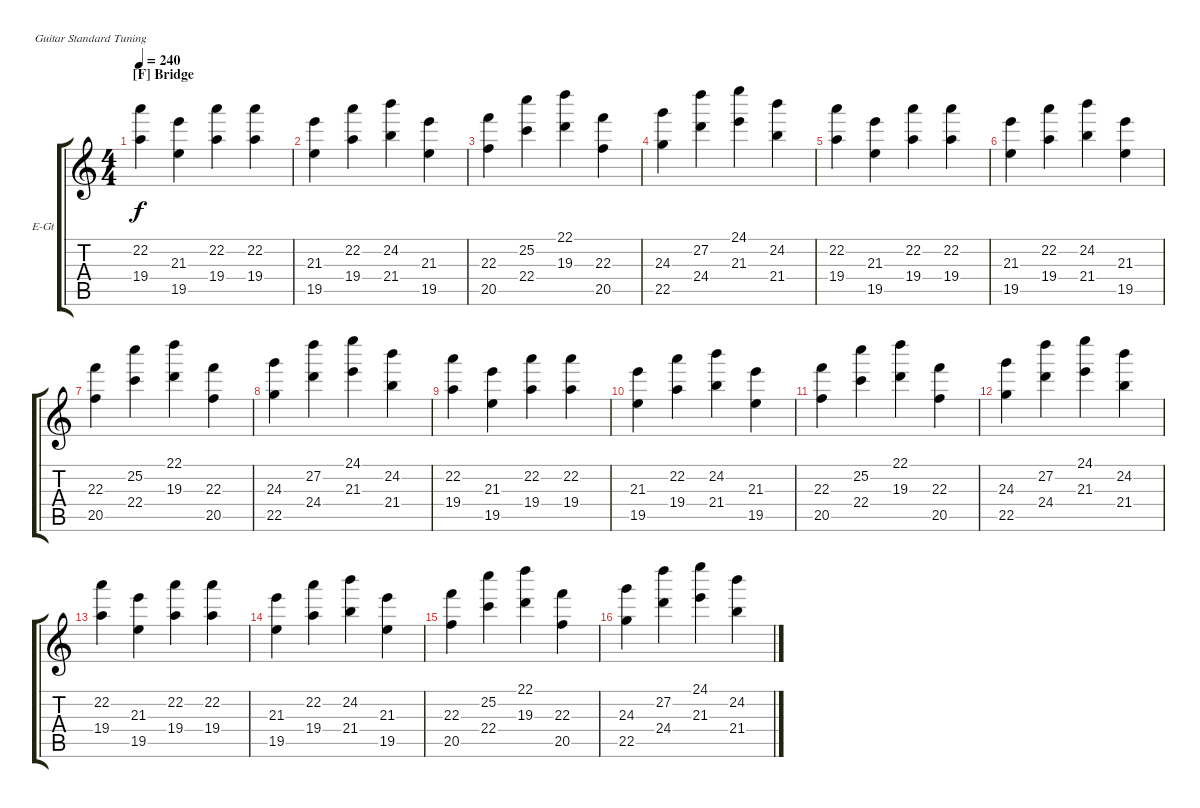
\defaultSystemsLayout 4
\bracketExtendMode groupsimilarinstruments
\firstSystemTrackNameOrientation horizontal
\otherSystemsTrackNameOrientation horizontal
\track ("Synth II" "E-Gt") {instrument distortionguitar}
\staff {score tabs}
\tuning (E4 B3 G3 D3 A2 E2)
\ts (4 4)
\section ("F" "Bridge")
\tempo 240
\clef g2
\scale
0.333333
\ks c
(22.2 19.4).4{dy f} (21.3 19.5).4 (22.2 19.4).4 (22.2 19.4).4 |
\scale
0.333333 (21.3 19.5).4 (22.2 19.4).4 (24.2 21.4).4 (21.3 19.5).4 |
\scale
0.333333 (22.3 20.5).4 (25.2 22.4).4 (22.1 19.3).4 (22.3 20.5).4 |
\scale
0.333333 (24.3 22.5).4 (27.2 24.4).4 (24.1 21.3).4 (24.2 21.4).4 |
\scale
0.333333 (22.2 19.4).4 (21.3 19.5).4 (22.2 19.4).4 (22.2 19.4).4 |
\scale
0.333333 (21.3 19.5).4 (22.2 19.4).4 (24.2 21.4).4 (21.3 19.5).4 |
\scale
0.333333 (22.3 20.5).4 (25.2 22.4).4 (22.1 19.3).4 (22.3 20.5).4 |
\scale
0.333333 (24.3 22.5).4 (27.2 24.4).4 (24.1 21.3).4 (24.2 21.4).4 |
\scale
0.333333 (22.2 19.4).4 (21.3 19.5).4 (22.2 19.4).4 (22.2 19.4).4 |
\scale
0.333333 (21.3 19.5).4 (22.2 19.4).4 (24.2 21.4).4 (21.3 19.5).4 |
\scale
0.333333 (22.3 20.5).4 (25.2 22.4).4 (22.1 19.3).4 (22.3 20.5).4 |
\scale
0.333333 (24.3 22.5).4 (27.2 24.4).4 (24.1 21.3).4 (24.2 21.4).4 |
\scale
0.333333 (22.2 19.4).4 (21.3 19.5).4 (22.2 19.4).4 (22.2 19.4).4 |
\scale
0.333333 (21.3 19.5).4 (22.2 19.4).4 (24.2 21.4).4 (21.3 19.5).4 |
\scale
0.333333 (22.3 20.5).4 (25.2 22.4).4 (22.1 19.3).4 (22.3 20.5).4 |
\scale
0.333333 (24.3 22.5).4 (27.2 24.4).4 (24.1 21.3).4 (24.2 21.4).4
